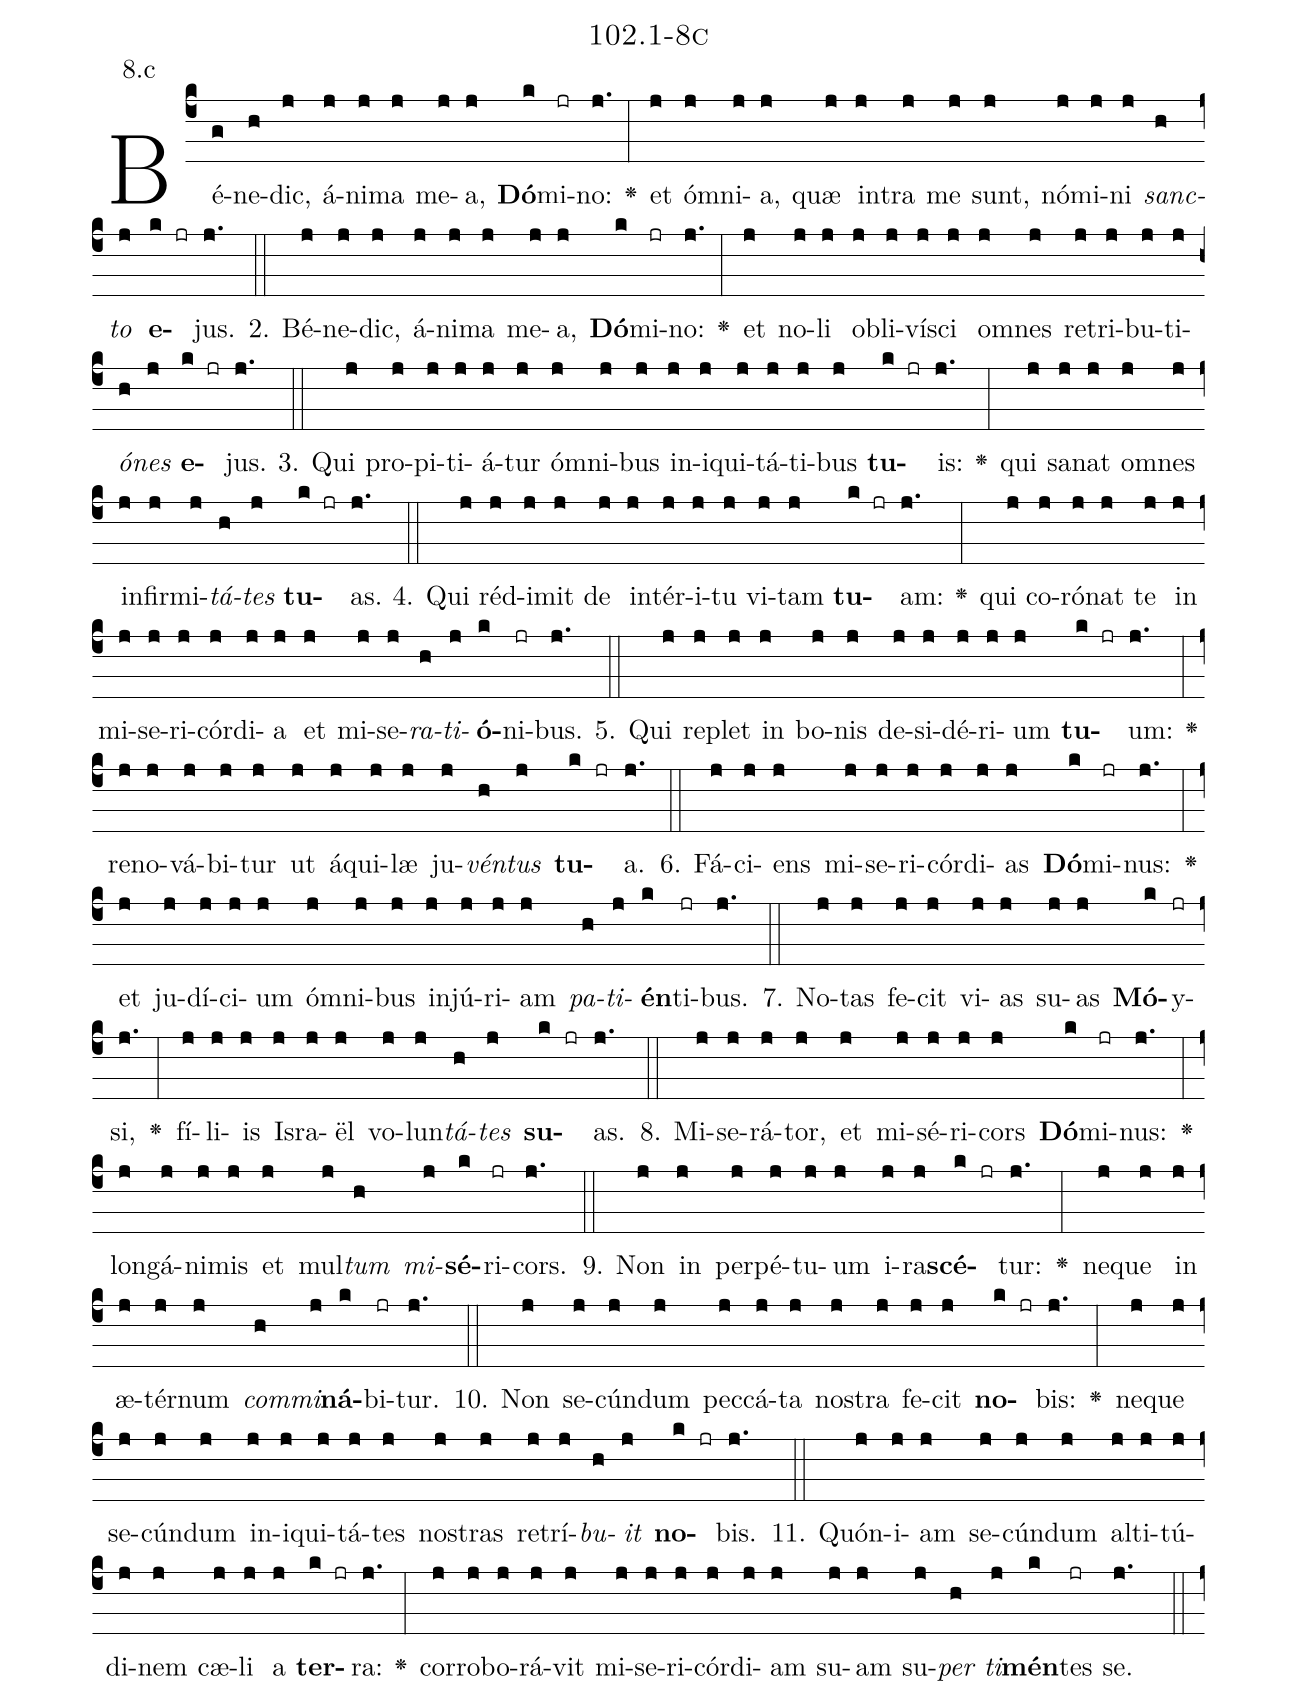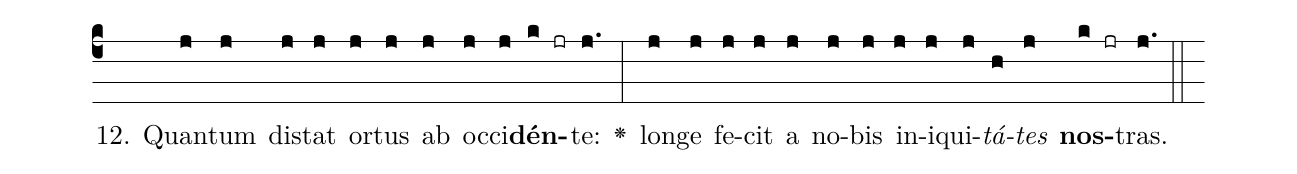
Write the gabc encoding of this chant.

name: 102.1-8c;
annotation: 8.c;
%%
(c4)Bé(g)ne(h)dic,(j) á(j)ni(j)ma(j) me(j)a,(j) <b>Dó</b>(k)mi(jr)no:(j.) <v>\greheightstar</v>(:) et(j) óm(j)ni(j)a,(j) quæ(j) in(j)tra(j) me(j) sunt,(j) nó(j)mi(j)ni(j) <i>sanc</i>(h)<i>to</i>(j) <b>e</b>(k jr)jus.(j.) (::)
2. Bé(j)ne(j)dic,(j) á(j)ni(j)ma(j) me(j)a,(j) <b>Dó</b>(k)mi(jr)no:(j.) <v>\greheightstar</v>(:) et(j) no(j)li(j) ob(j)li(j)ví(j)sci(j) om(j)nes(j) re(j)tri(j)bu(j)ti(j)<i>ó</i>(h)<i>nes</i>(j) <b>e</b>(k jr)jus.(j.) (::)
3. Qui(j) pro(j)pi(j)ti(j)á(j)tur(j) óm(j)ni(j)bus(j) in(j)i(j)qui(j)tá(j)ti(j)bus(j) <b>tu</b>(k jr)is:(j.) <v>\greheightstar</v>(:) qui(j) sa(j)nat(j) om(j)nes(j) in(j)fir(j)mi(j)<i>tá</i>(h)<i>tes</i>(j) <b>tu</b>(k jr)as.(j.) (::)
4. Qui(j) réd(j)i(j)mit(j) de(j) in(j)tér(j)i(j)tu(j) vi(j)tam(j) <b>tu</b>(k jr)am:(j.) <v>\greheightstar</v>(:) qui(j) co(j)ró(j)nat(j) te(j) in(j) mi(j)se(j)ri(j)cór(j)di(j)a(j) et(j) mi(j)se(j)<i>ra</i>(h)<i>ti</i>(j)<b>ó</b>(k)ni(jr)bus.(j.) (::)
5. Qui(j) re(j)plet(j) in(j) bo(j)nis(j) de(j)si(j)dé(j)ri(j)um(j) <b>tu</b>(k jr)um:(j.) <v>\greheightstar</v>(:) re(j)no(j)vá(j)bi(j)tur(j) ut(j) á(j)qui(j)læ(j) ju(j)<i>vén</i>(h)<i>tus</i>(j) <b>tu</b>(k jr)a.(j.) (::)
6. Fá(j)ci(j)ens(j) mi(j)se(j)ri(j)cór(j)di(j)as(j) <b>Dó</b>(k)mi(jr)nus:(j.) <v>\greheightstar</v>(:) et(j) ju(j)dí(j)ci(j)um(j) óm(j)ni(j)bus(j) in(j)jú(j)ri(j)am(j) <i>pa</i>(h)<i>ti</i>(j)<b>én</b>(k)ti(jr)bus.(j.) (::)
7. No(j)tas(j) fe(j)cit(j) vi(j)as(j) su(j)as(j) <b>Mó</b>(k)y(jr)si,(j.) <v>\greheightstar</v>(:) fí(j)li(j)is(j) Is(j)ra(j)ël(j) vo(j)lun(j)<i>tá</i>(h)<i>tes</i>(j) <b>su</b>(k jr)as.(j.) (::)
8. Mi(j)se(j)rá(j)tor,(j) et(j) mi(j)sé(j)ri(j)cors(j) <b>Dó</b>(k)mi(jr)nus:(j.) <v>\greheightstar</v>(:) long(j)á(j)ni(j)mis(j) et(j) mul(j)<i>tum</i>(h) <i>mi</i>(j)<b>sé</b>(k)ri(jr)cors.(j.) (::)
9. Non(j) in(j) per(j)pé(j)tu(j)um(j) i(j)ra(j)<b>scé</b>(k jr)tur:(j.) <v>\greheightstar</v>(:) ne(j)que(j) in(j) æ(j)tér(j)num(j) <i>com</i>(h)<i>mi</i>(j)<b>ná</b>(k)bi(jr)tur.(j.) (::)
10. Non(j) se(j)cún(j)dum(j) pec(j)cá(j)ta(j) nos(j)tra(j) fe(j)cit(j) <b>no</b>(k jr)bis:(j.) <v>\greheightstar</v>(:) ne(j)que(j) se(j)cún(j)dum(j) in(j)i(j)qui(j)tá(j)tes(j) nos(j)tras(j) re(j)trí(j)<i>bu</i>(h)<i>it</i>(j) <b>no</b>(k jr)bis.(j.) (::)
11. Quón(j)i(j)am(j) se(j)cún(j)dum(j) al(j)ti(j)tú(j)di(j)nem(j) cæ(j)li(j) a(j) <b>ter</b>(k jr)ra:(j.) <v>\greheightstar</v>(:) cor(j)ro(j)bo(j)rá(j)vit(j) mi(j)se(j)ri(j)cór(j)di(j)am(j) su(j)am(j) su(j)<i>per</i>(h) <i>ti</i>(j)<b>mén</b>(k)tes(jr) se.(j.) (::)
12. Quan(j)tum(j) di(j)stat(j) or(j)tus(j) ab(j) oc(j)ci(j)<b>dén</b>(k jr)te:(j.) <v>\greheightstar</v>(:) lon(j)ge(j) fe(j)cit(j) a(j) no(j)bis(j) in(j)i(j)qui(j)<i>tá</i>(h)<i>tes</i>(j) <b>nos</b>(k jr)tras.(j.) (::)
